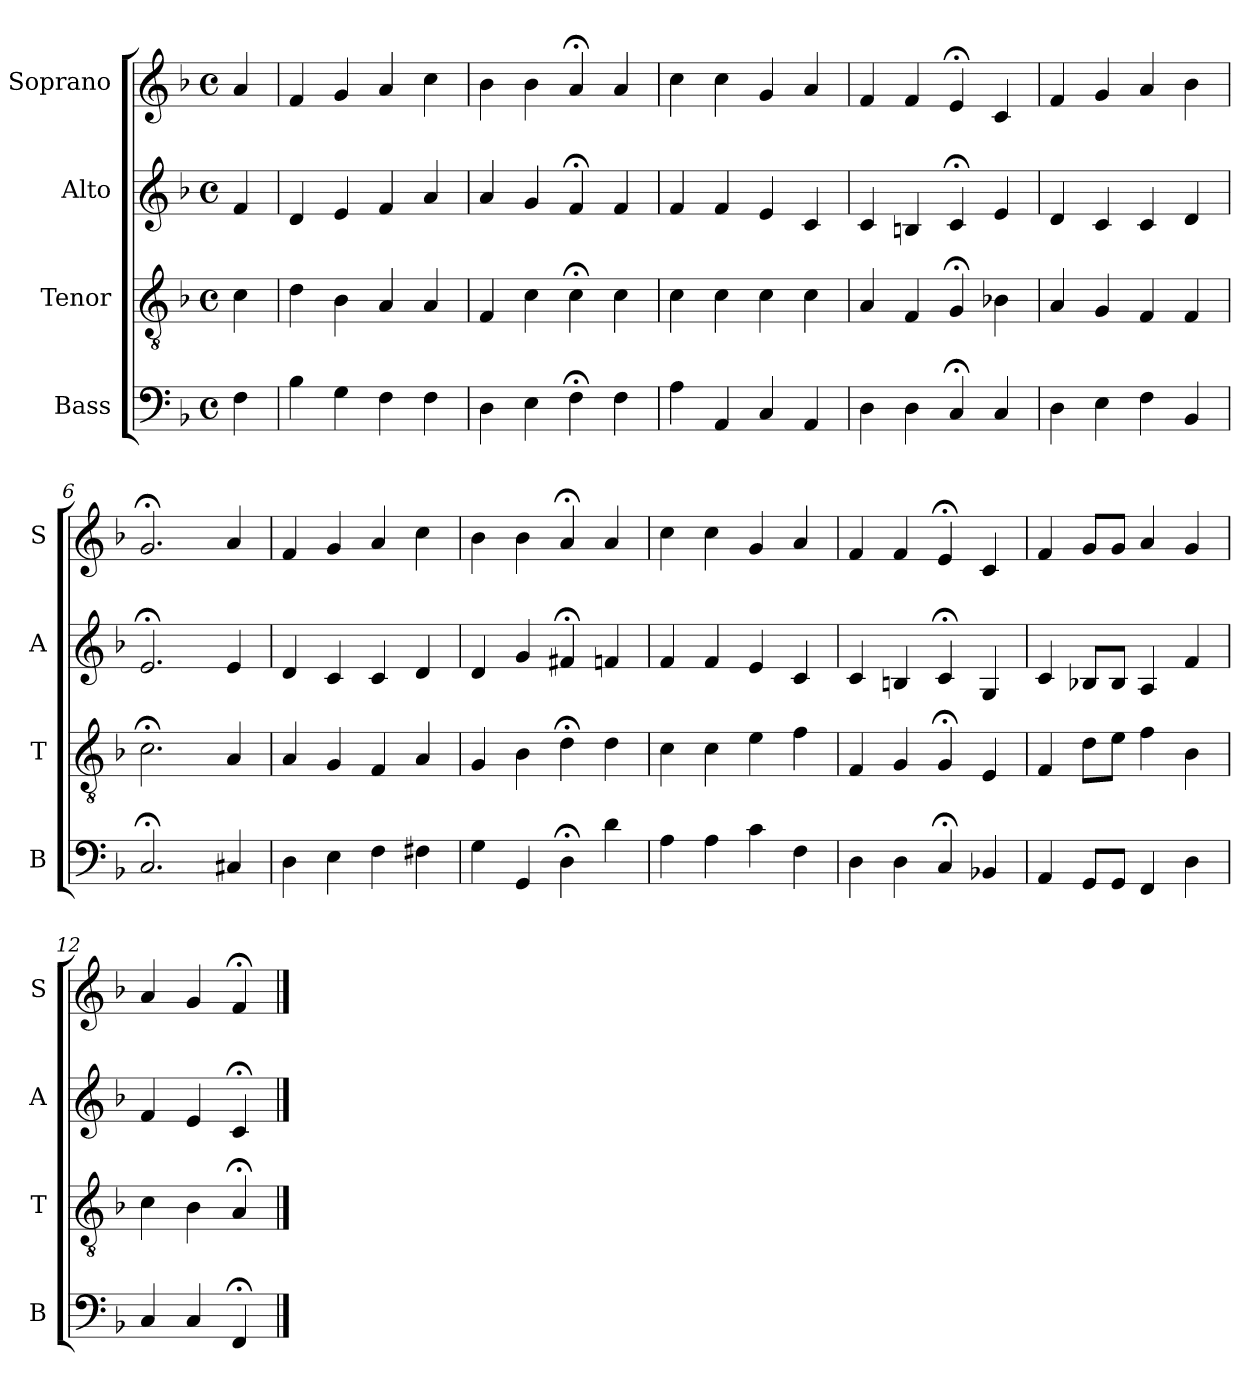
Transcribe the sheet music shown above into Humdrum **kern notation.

**kern	**kern	**kern	**kern
*part4	*part3	*part2	*part1
*staff4	*staff3	*staff2	*staff1
*I"Bass	*I"Tenor	*I"Alto	*I"Soprano
*I'B	*I'T	*I'A	*I'S
*clefF4	*clefGv2	*clefG2	*clefG2
*k[b-]	*k[b-]	*k[b-]	*k[b-]
*F:	*F:	*F:	*F:
*M4/4	*M4/4	*M4/4	*M4/4
*met(c)	*met(c)	*met(c)	*met(c)
*MM100	*MM100	*MM100	*MM100
=	=	=	=
4F	4c	4f	4a
=1	=1	=1	=1
4B-	4d	4d	4f
4G	4B-	4e	4g
4F	4A	4f	4a
4F	4A	4a	4cc
=2	=2	=2	=2
4D	4F	4a	4b-
4E	4c	4g	4b-
4F;<	4c;<	4f;<	4a;<
4F	4c	4f	4a
=3	=3	=3	=3
4A	4c	4f	4cc
4AA	4c	4f	4cc
4C	4c	4e	4g
4AA	4c	4c	4a
=4	=4	=4	=4
4D	4A	4c	4f
4D	4F	4Bn	4f
4C;<	4G;<	4c;<	4e;<
4C	4B-X	4e	4c
=5	=5	=5	=5
4D	4A	4d	4f
4E	4G	4c	4g
4F	4F	4c	4a
4BB-	4F	4d	4b-
=6	=6	=6	=6
2.C;<	2.c;<	2.e;<	2.g;<
4C#X	4A	4e	4a
=7	=7	=7	=7
4D	4A	4d	4f
4E	4G	4c	4g
4F	4F	4c	4a
4F#X	4A	4d	4cc
=8	=8	=8	=8
4G	4G	4d	4b-
4GG	4B-	4g	4b-
4D;<	4d;<	4f#X;<	4a;<
4d	4d	4fn	4a
=9	=9	=9	=9
4A	4c	4f	4cc
4A	4c	4f	4cc
4c	4e	4e	4g
4F	4f	4c	4a
=10	=10	=10	=10
4D	4F	4c	4f
4D	4G	4Bn	4f
4C;<	4G;<	4c;<	4e;<
4BB-X	4E	4G	4c
=11	=11	=11	=11
4AA	4F	4c	4f
8GGL	8dL	8B-XL	8gL
8GGJ	8eJ	8B-J	8gJ
4FF	4f	4A	4a
4D	4B-	4f	4g
=12	=12	=12	=12
4C	4c	4f	4a
4C	4B-	4e	4g
4FF;<	4A;<	4c;<	4f;<
==	==	==	==
*-	*-	*-	*-
